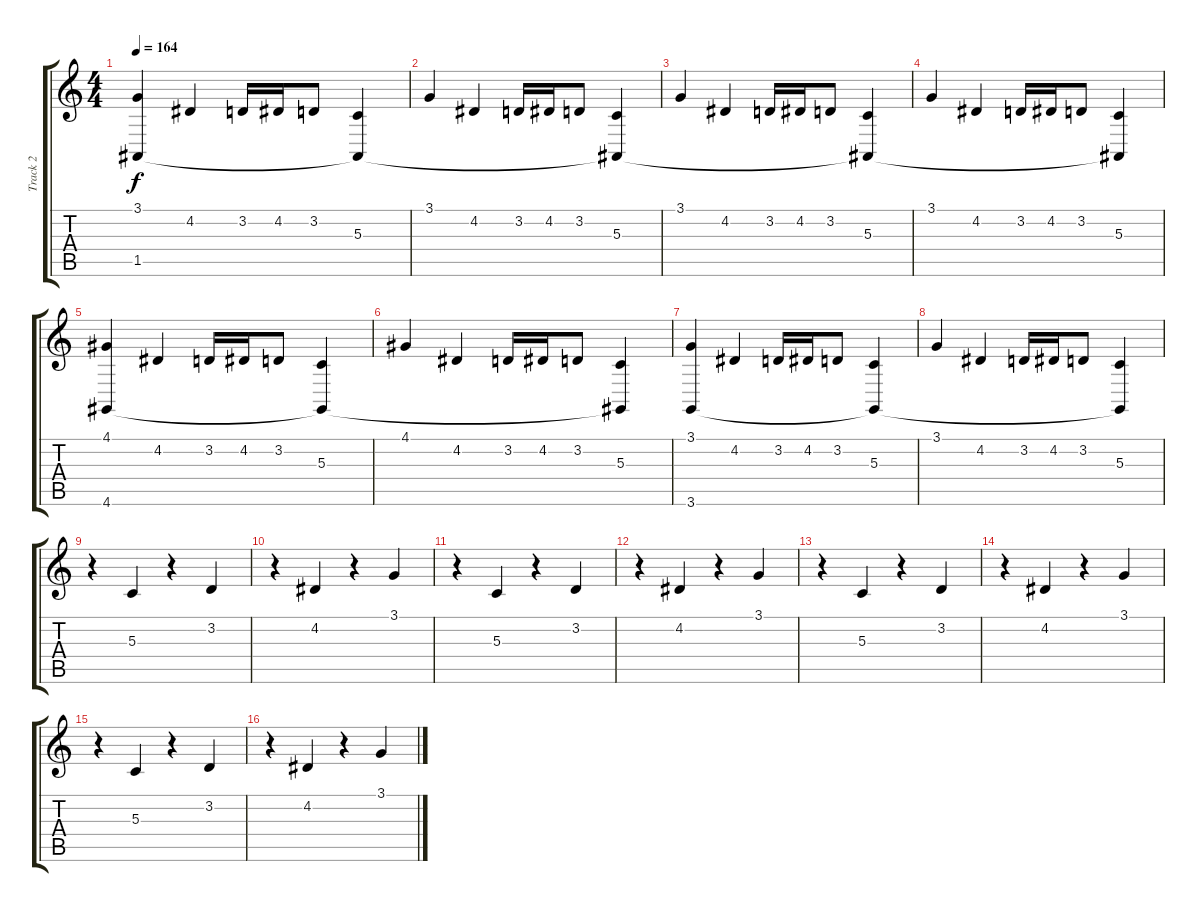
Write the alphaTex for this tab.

\track ("Track 2" "Track 2") {instrument lead2sawtooth}
\staff {score tabs}
\tuning (E4 B3 G3 D3 A2 E2) {hide}
\ts (4 4)
\tempo 164
\clef g2
\ks c
(3.1 1.5).4{dy f} 4.2.4 3.2.16 4.2.16 3.2.8 (5.3 1.5{t}).4 |
3.1.4 4.2.4 3.2.16 4.2.16 3.2.8 (5.3 1.5{t}).4 |
3.1.4 4.2.4 3.2.16 4.2.16 3.2.8 (5.3 1.5{t}).4 |
3.1.4 4.2.4 3.2.16 4.2.16 3.2.8 (5.3 1.5{t}).4 |
(4.1 4.6).4 4.2.4 3.2.16 4.2.16 3.2.8 (5.3 4.6{t}).4 |
4.1.4 4.2.4 3.2.16 4.2.16 3.2.8 (5.3 4.6{t}).4 |
(3.1 3.6).4 4.2.4 3.2.16 4.2.16 3.2.8 (5.3 3.6{t}).4 |
3.1.4 4.2.4 3.2.16 4.2.16 3.2.8 (5.3 3.6{t}).4 |
r.4 5.3.4 r.4 3.2.4 |
r.4 4.2.4 r.4 3.1.4 |
r.4 5.3.4 r.4 3.2.4 |
r.4 4.2.4 r.4 3.1.4 |
r.4 5.3.4 r.4 3.2.4 |
r.4 4.2.4 r.4 3.1.4 |
r.4 5.3.4 r.4 3.2.4 |
r.4 4.2.4 r.4 3.1.4
